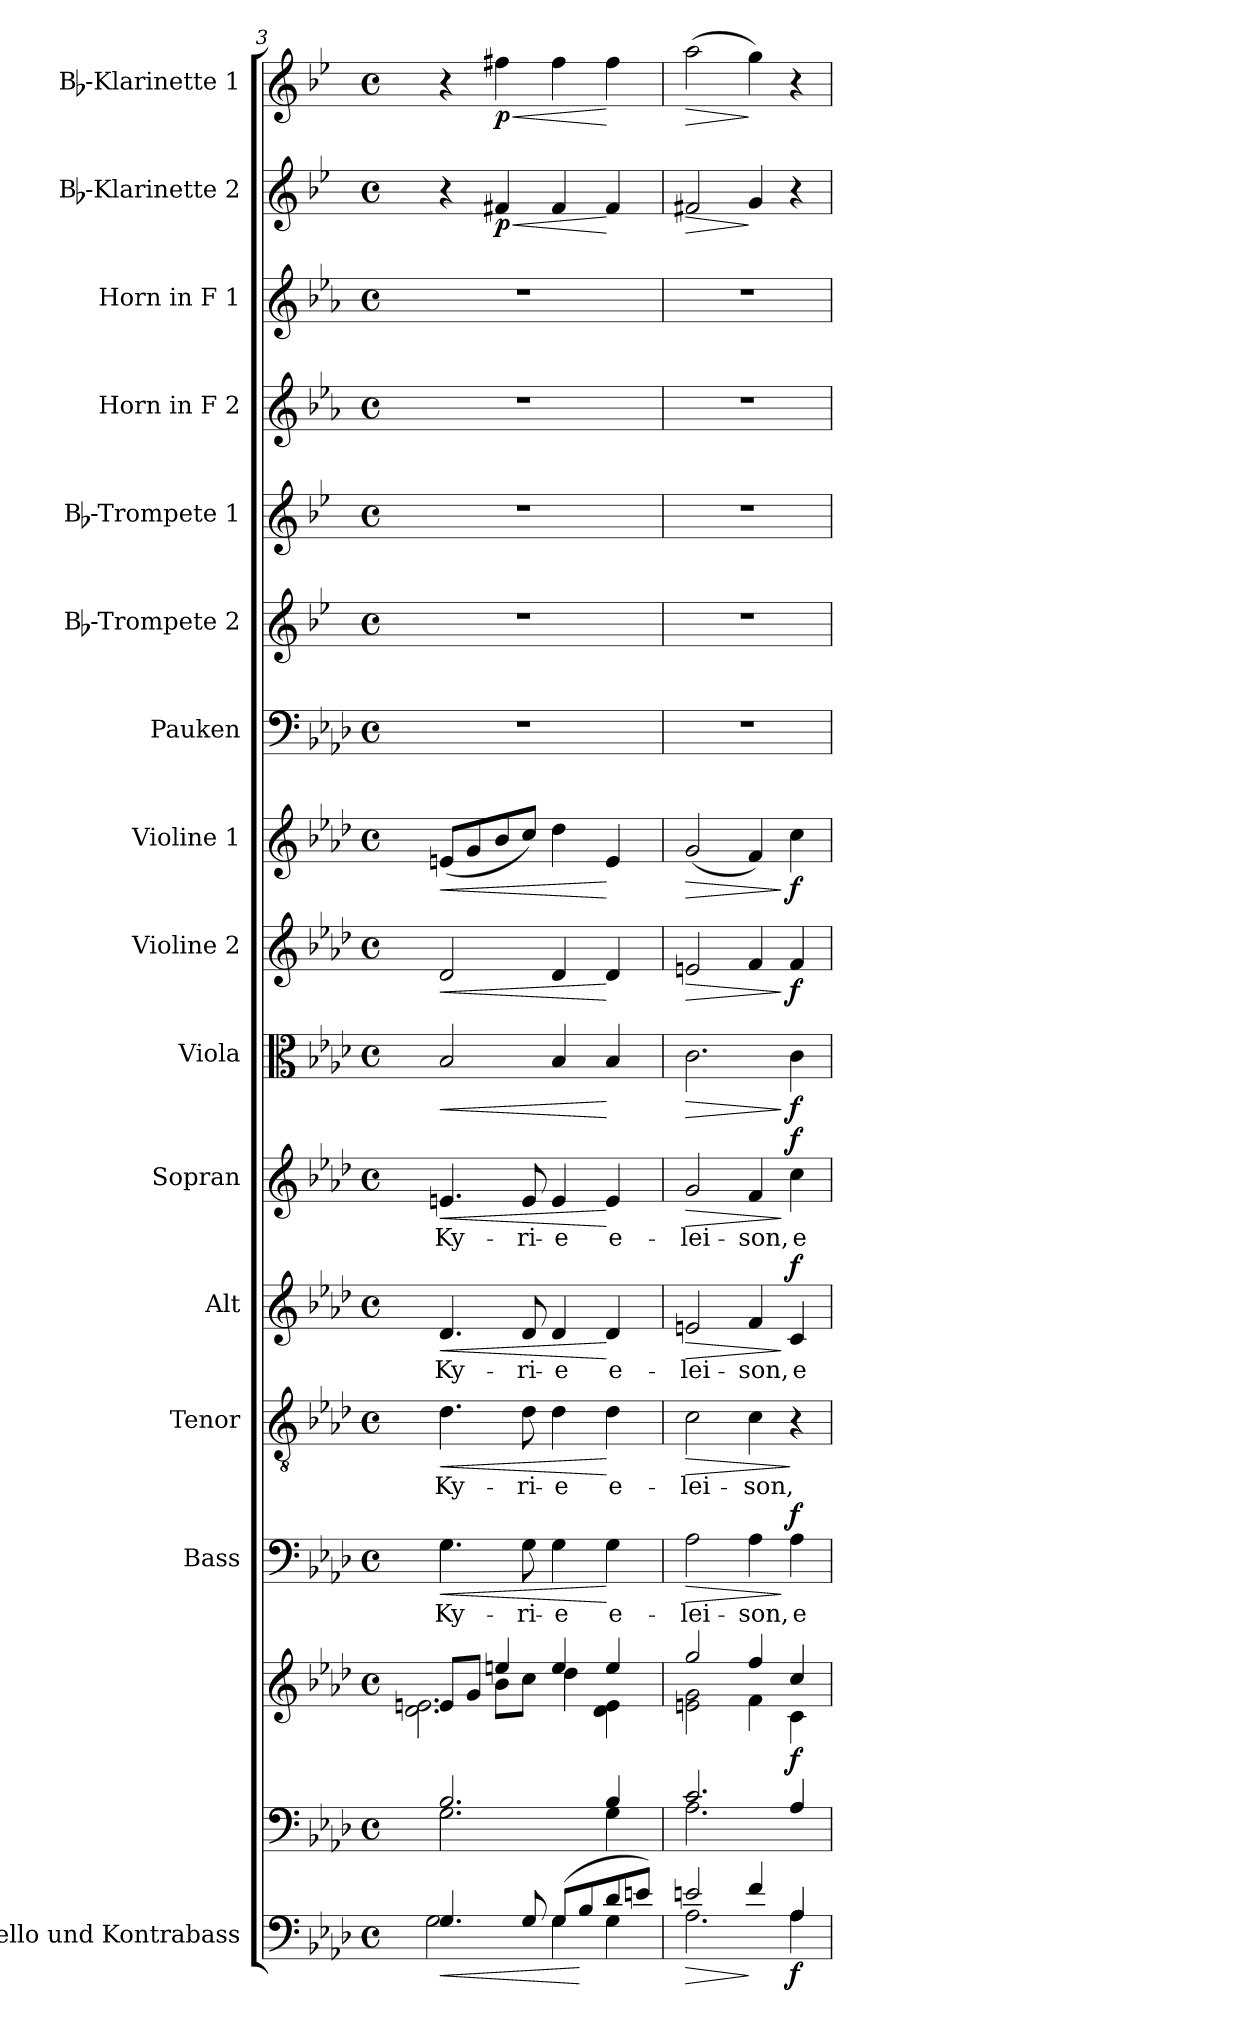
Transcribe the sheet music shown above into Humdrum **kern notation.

**kern	**dynam	**kern	**kern	**dynam	**kern	**text	**dynam	**kern	**text	**dynam	**kern	**text	**dynam	**kern	**text	**dynam	**kern	**dynam	**kern	**dynam	**kern	**dynam	**kern	**kern	**kern	**kern	**kern	**kern	**dynam	**kern	**dynam
*part16	*part16	*part15	*part15	*part15	*part14	*part14	*part14	*part13	*part13	*part13	*part12	*part12	*part12	*part11	*part11	*part11	*part10	*part10	*part9	*part9	*part8	*part8	*part7	*part6	*part5	*part4	*part3	*part2	*part2	*part1	*part1
*staff17	*staff17	*staff16	*staff15	*staff15/16	*staff14	*staff14	*staff14	*staff13	*staff13	*staff13	*staff12	*staff12	*staff12	*staff11	*staff11	*staff11	*staff10	*staff10	*staff9	*staff9	*staff8	*staff8	*staff7	*staff6	*staff5	*staff4	*staff3	*staff2	*staff2	*staff1	*staff1
*I"Cello und Kontrabass	*	*	*	*	*I"Bass	*	*	*I"Tenor	*	*	*I"Alt	*	*	*I"Sopran	*	*	*I"Viola	*	*I"Violine 2	*	*I"Violine 1	*	*I"Pauken	*I"Bb-Trompete 2	*I"Bb-Trompete 1	*I"Horn in F 2	*I"Horn in F 1	*I"Bb-Klarinette 2	*	*I"Bb-Klarinette 1	*
*I'Kb.	*	*	*	*	*I'B.	*	*	*I'T.	*	*	*I'A.	*	*	*I'S.	*	*	*I'Vla.	*	*I'Vl. 2	*	*I'Vl. 1	*	*I'Pk.	*I'Bb Trp. 2	*I'Bb Trp. 1	*	*	*I'Bb Kl. 2	*	*I'Bb Kl. 1	*
*clefF4	*	*clefF4	*clefG2	*	*clefF4	*	*	*clefGv2	*	*	*clefG2	*	*	*clefG2	*	*	*clefC3	*	*clefG2	*	*clefG2	*	*clefF4	*clefG2	*clefG2	*clefG2	*clefG2	*clefG2	*	*clefG2	*
*ITrd7c12	*	*	*	*	*	*	*	*	*	*	*	*	*	*	*	*	*	*	*	*	*	*	*	*ITrd1c2	*ITrd1c2	*ITrd4c7	*ITrd4c7	*ITrd1c2	*	*ITrd1c2	*
*k[b-e-a-d-]	*	*k[b-e-a-d-]	*k[b-e-a-d-]	*	*k[b-e-a-d-]	*	*	*k[b-e-a-d-]	*	*	*k[b-e-a-d-]	*	*	*k[b-e-a-d-]	*	*	*k[b-e-a-d-]	*	*k[b-e-a-d-]	*	*k[b-e-a-d-]	*	*k[b-e-a-d-]	*k[b-e-a-d-]	*k[b-e-a-d-]	*k[b-e-a-d-]	*k[b-e-a-d-]	*k[b-e-a-d-]	*	*k[b-e-a-d-]	*
*A-:	*	*A-:	*A-:	*	*A-:	*	*	*A-:	*	*	*A-:	*	*	*A-:	*	*	*A-:	*	*A-:	*	*A-:	*	*A-:	*A-:	*A-:	*A-:	*A-:	*A-:	*	*A-:	*
*M4/4	*	*M4/4	*M4/4	*	*M4/4	*	*	*M4/4	*	*	*M4/4	*	*	*M4/4	*	*	*M4/4	*	*M4/4	*	*M4/4	*	*M4/4	*M4/4	*M4/4	*M4/4	*M4/4	*M4/4	*	*M4/4	*
*met(c)	*	*met(c)	*met(c)	*	*met(c)	*	*	*met(c)	*	*	*met(c)	*	*	*met(c)	*	*	*met(c)	*	*met(c)	*	*met(c)	*	*met(c)	*met(c)	*met(c)	*met(c)	*met(c)	*met(c)	*	*met(c)	*
=3	=3	=3	=3	=3	=3	=3	=3	=3	=3	=3	=3	=3	=3	=3	=3	=3	=3	=3	=3	=3	=3	=3	=3	=3	=3	=3	=3	=3	=3	=3	=3
!	!LO:HP:b	!	!	!	!	!LO:LY:b	!LO:HP:b	!	!LO:LY:b	!LO:HP:b	!	!LO:LY:b	!LO:HP:b	!	!LO:LY:b	!LO:HP:b	!	!LO:HP:b	!	!LO:HP:b	!	!LO:HP:b	!	!	!	!	!	!	!	!	!
*^	*	*^	*^	*	*	*	*	*	*	*	*	*	*	*	*	*	*	*	*	*	*	*	*	*	*	*	*	*	*	*	*
*	*	*	*	*	*	*^	*	*	*	*	*	*	*	*	*	*	*	*	*	*	*	*	*	*	*	*	*	*	*	*	*	*	*	*
4.GG/	2GG\	<	2.B-/	2.G\	8en/L	2.d-\ 2.e\	4ryy	.	4.G\	Ky-	<	4.d-\	Ky-	<	4.d-/	Ky-	<	4.en/	Ky-	<	2B-/	<	2d-/	<	(<8en/L	<	1r	1r	1r	1r	1r	4r	.	4r	.
.	.	.	.	.	8g/J	.	.	.	.	.	.	.	.	.	.	.	.	.	.	.	.	.	.	.	8g/	.	.	.	.	.	.	.	.	.	.
!	!	!	!	!	!	!	!	!	!	!	!	!	!	!	!	!	!	!	!	!	!	!	!	!	!	!	!	!	!	!	!	!	!LO:HP:b	!	!LO:HP:b
!	!	!	!	!	!	!	!	!	!	!	!	!	!	!	!	!	!	!	!	!	!	!	!	!	!	!	!	!	!	!	!	!	!LO:DY:n=1:b	!	!LO:DY:n=1:b
.	.	.	.	.	4een/	.	8b-\L	.	.	.	.	.	.	.	.	.	.	.	.	.	.	.	.	.	8b-/	.	.	.	.	.	.	4en/	< p	4een\	< p
!	!	!	!	!	!	!	!	!	!	!LO:LY:b	!	!	!LO:LY:b	!	!	!LO:LY:b	!	!	!LO:LY:b	!	!	!	!	!	!	!	!	!	!	!	!	!	!	!	!
8GG/	.	.	.	.	.	.	8cc\J	.	8G\	-ri-	.	8d-\	-ri-	.	8d-/	-ri-	.	8e/	-ri-	.	.	.	.	.	8cc/J)	.	.	.	.	.	.	.	.	.	.
!	!	!	!	!	!	!	!	!	!	!LO:LY:b	!	!	!LO:LY:b	!	!	!LO:LY:b	!	!	!LO:LY:b	!	!	!	!	!	!	!	!	!	!	!	!	!	!	!	!
(>8GG/L	4GG\	.	.	.	4ee/	.	4dd-\	.	4G\	-e	.	4d-\	-e	.	4d-/	-e	.	4e/	-e	.	4B-/	.	4d-/	.	4dd-\	.	.	.	.	.	.	4e/	.	4ee\	.
8BB-/	.	[	.	.	.	.	.	.	.	.	.	.	.	.	.	.	.	.	.	.	.	.	.	.	.	.	.	.	.	.	.	.	.	.	.
!	!	!	!	!	!	!	!	!	!	!LO:LY:b	!	!	!LO:LY:b	!	!	!LO:LY:b	!	!	!LO:LY:b	!	!	!	!	!	!	!	!	!	!	!	!	!	!	!	!
8D-/	4GG\	.	4B-/	4G\	4ee/	4d-\ 4e\	4ryy	.	4G\	e-	[	4d-\	e-	[	4d-/	e-	[	4e/	e-	[	4B-/	[	4d-/	[	4e/	[	.	.	.	.	.	4e/	[	4ee\	[
8En/J)	.	.	.	.	.	.	.	.	.	.	.	.	.	.	.	.	.	.	.	.	.	.	.	.	.	.	.	.	.	.	.	.	.	.	.
*	*	*	*	*	*v	*v	*v	*	*	*	*	*	*	*	*	*	*	*	*	*	*	*	*	*	*	*	*	*	*	*	*	*	*	*	*
=4	=4	=4	=4	=4	=4	=4	=4	=4	=4	=4	=4	=4	=4	=4	=4	=4	=4	=4	=4	=4	=4	=4	=4	=4	=4	=4	=4	=4	=4	=4	=4	=4	=4
!	!	!LO:HP:b	!	!	!	!	!	!LO:LY:b	!LO:HP:b	!	!LO:LY:b	!LO:HP:b	!	!LO:LY:b	!LO:HP:b	!	!LO:LY:b	!LO:HP:b	!	!LO:HP:b	!	!LO:HP:b	!	!LO:HP:b	!	!	!	!	!	!	!LO:HP:b	!	!LO:HP:b
*	*	*	*	*	*^	*	*	*	*	*	*	*	*	*	*	*	*	*	*	*	*	*	*	*	*	*	*	*	*	*	*	*	*
2En/	2.AA-\	>	2.c/	2.A-\	2gg/	2en\ 2g\	.	2A-\	-lei-	>	2c\	-lei-	>	2en/	-lei-	>	2g/	-lei-	>	2.c\	>	2en/	>	(<2g/	>	1r	1r	1r	1r	1r	2en/	>	(>2gg\	>
!	!	!	!	!	!	!	!	!	!LO:LY:b	!	!	!LO:LY:b	!	!	!LO:LY:b	!	!	!LO:LY:b	!	!	!	!	!	!	!	!	!	!	!	!	!	!	!	!
4F/	.	]	.	.	4ff/	4f\	.	4A-\	-son,	.	4c\	-son,	.	4f/	-son,	.	4f/	-son,	.	.	.	4f/	.	4f/)	.	.	.	.	.	.	4f/	]	4ff\)	]
!	!	!LO:DY:b	!	!	!	!	!LO:DY:b	!	!LO:LY:b	!LO:DY:n=1:a	!	!	!	!	!LO:LY:b	!LO:DY:n=1:a	!	!LO:LY:b	!LO:DY:n=1:a	!	!LO:DY:n=1:b	!	!LO:DY:n=1:b	!	!LO:DY:n=1:b	!	!	!	!	!	!	!	!	!
4AA-/	4AA-\	f	4A-/	4ryy	4cc/	4c\	f	4A-\	e-	] f	4r	.	]	4c/	e-	] f	4cc\	e-	] f	4c\	] f	4f/	] f	4cc\	] f	.	.	.	.	.	4r	.	4r	.
*v	*v	*	*	*	*	*	*	*	*	*	*	*	*	*	*	*	*	*	*	*	*	*	*	*	*	*	*	*	*	*	*	*	*	*
*	*	*v	*v	*	*	*	*	*	*	*	*	*	*	*	*	*	*	*	*	*	*	*	*	*	*	*	*	*	*	*	*	*	*
*	*	*	*v	*v	*	*	*	*	*	*	*	*	*	*	*	*	*	*	*	*	*	*	*	*	*	*	*	*	*	*	*	*
=	=	=	=	=	=	=	=	=	=	=	=	=	=	=	=	=	=	=	=	=	=	=	=	=	=	=	=	=	=	=	=
*-	*-	*-	*-	*-	*-	*-	*-	*-	*-	*-	*-	*-	*-	*-	*-	*-	*-	*-	*-	*-	*-	*-	*-	*-	*-	*-	*-	*-	*-	*-	*-
